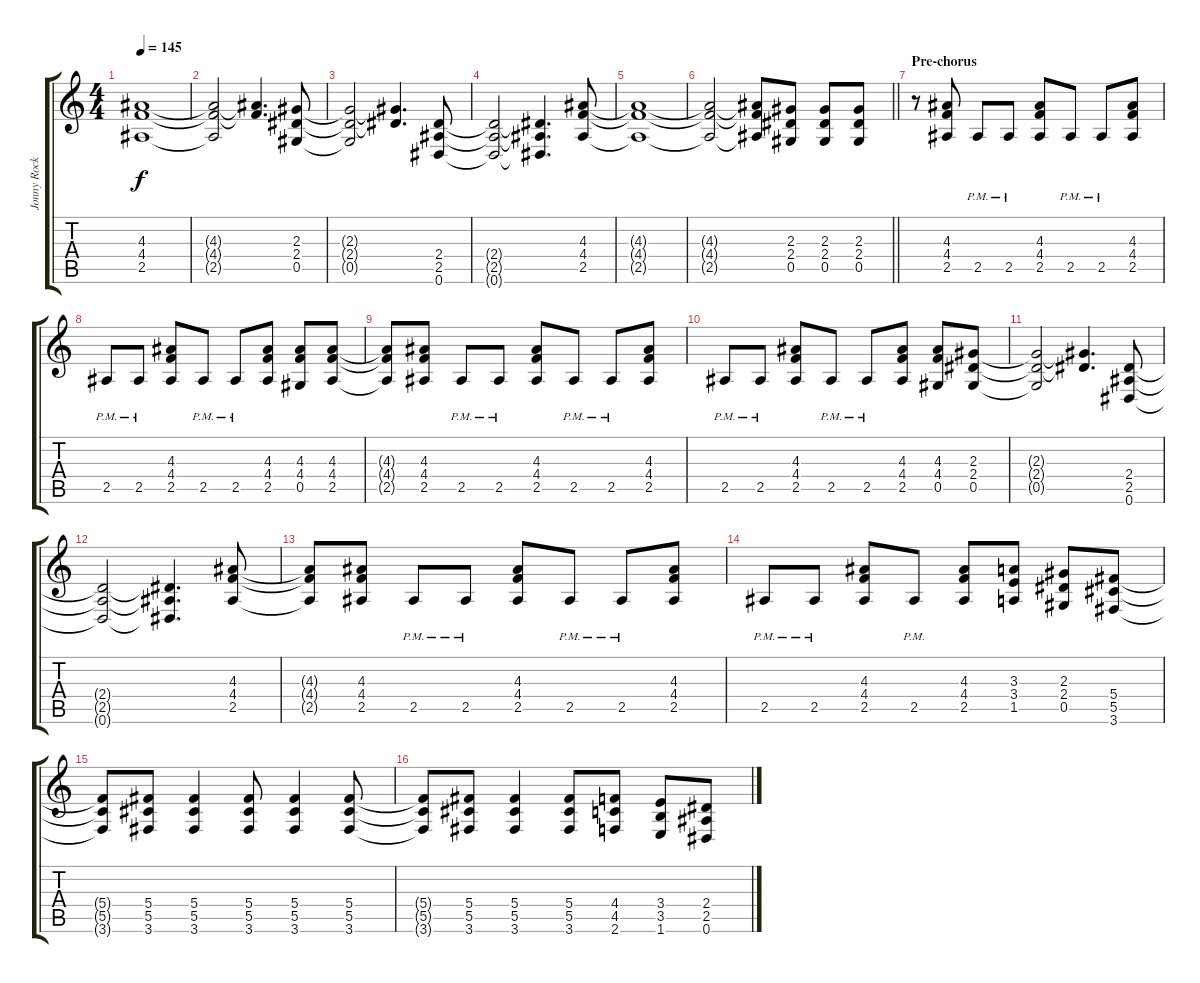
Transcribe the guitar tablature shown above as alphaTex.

\track ("Jonny Rocker" "Jonny Rock") {instrument distortionguitar}
\staff {score tabs}
\tuning (Eb4 Bb3 Gb3 Db3 Ab2 Eb2) {hide}
\ts (4 4)
\tempo 145
\clef g2
\ks c
(4.3{t} 4.4{t} 2.5{t}).1{dy f} |
(4.3{t} 4.4{t} 2.5{t}).2 (4.3{t} 4.4{t}).4{d} (2.3 2.4 0.5).8 |
(2.3{t} 2.4{t} 0.5{t}).2 (2.3{t} 2.4{t}).4{d} (2.4 2.5 0.6).8 |
(2.4{t} 2.5{t} 0.6{t}).2 (2.4{t} 2.5{t} 0.6{t}).4{d} (4.3 4.4 2.5).8 |
(4.3{t} 4.4{t} 2.5{t}).1 |
\barLineRight lightlight
(4.3{t} 4.4{t} 2.5{t}).2 (4.3{t} 4.4{t} 2.5{t}).8 (2.3 2.4 0.5).8 (2.3 2.4 0.5).8 (2.3 2.4 0.5).8 |
\section ("" "Pre-chorus")
r.8 (4.3 4.4 2.5).8 2.5{pm}.8 2.5{pm}.8 (4.3 4.4 2.5).8 2.5{pm}.8 2.5{pm}.8 (4.3 4.4 2.5).8 |
2.5{pm}.8 2.5{pm}.8 (4.3 4.4 2.5).8 2.5{pm}.8 2.5{pm}.8 (4.3 4.4 2.5).8 (4.3 4.4 0.5).8 (4.3 4.4 2.5).8 |
(4.3{t} 4.4{t} 2.5{t}).8 (4.3 4.4 2.5).8 2.5{pm}.8 2.5{pm}.8 (4.3 4.4 2.5).8 2.5{pm}.8 2.5{pm}.8 (4.3 4.4 2.5).8 |
2.5{pm}.8 2.5{pm}.8 (4.3 4.4 2.5).8 2.5{pm}.8 2.5{pm}.8 (4.3 4.4 2.5).8 (4.3 4.4 0.5).8 (2.3 2.4 0.5).8 |
(2.3{t} 2.4{t} 0.5{t}).2 (2.3{t} 2.4{t}).4{d} (2.4 2.5 0.6).8 |
(2.4{t} 2.5{t} 0.6{t}).2 (2.4{t} 2.5{t} 0.6{t}).4{d} (4.3 4.4 2.5).8 |
(4.3{t} 4.4{t} 2.5{t}).8 (4.3 4.4 2.5).8 2.5{pm}.8 2.5{pm}.8 (4.3 4.4 2.5).8 2.5{pm}.8 2.5{pm}.8 (4.3 4.4 2.5).8 |
2.5{pm}.8 2.5{pm}.8 (4.3 4.4 2.5).8 2.5{pm}.8 (4.3 4.4 2.5).8 (3.3 3.4 1.5).8 (2.3 2.4 0.5).8 (5.4 5.5 3.6).8 |
(5.4{t} 5.5{t} 3.6{t}).8 (5.4 5.5 3.6).8 (5.4 5.5 3.6).4 (5.4 5.5 3.6).8 (5.4 5.5 3.6).4 (5.4 5.5 3.6).8 |
(5.4{t} 5.5{t} 3.6{t}).8 (5.4 5.5 3.6).8 (5.4 5.5 3.6).4 (5.4 5.5 3.6).8 (4.4 4.5 2.6).8 (3.4 3.5 1.6).8 (2.4 2.5 0.6).8
